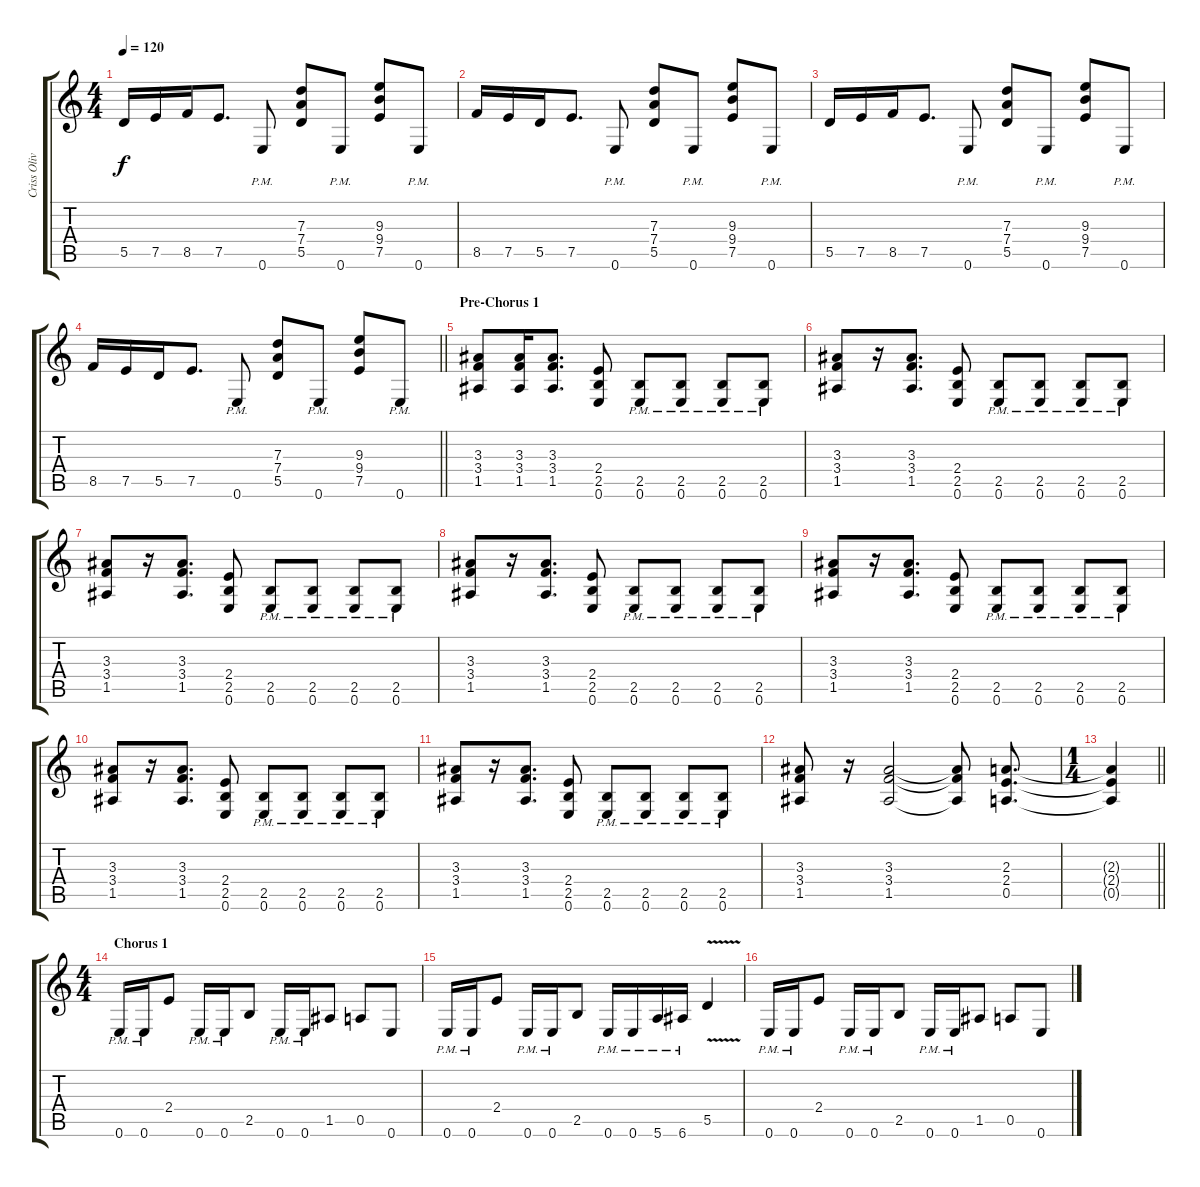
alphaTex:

\track ("Criss Oliva (Rhythm Gtr)" "Criss Oliv") {instrument distortionguitar}
\staff {score tabs}
\tuning (E4 B3 G3 D3 A2 E2) {hide}
\ts (4 4)
\tempo 120
\clef g2
\ks c
5.5.16{dy f} 7.5.16 8.5.16 7.5.8{d} 0.6{pm}.8 (7.3 7.4 5.5).8 0.6{pm}.8 (9.3 9.4 7.5).8 0.6{pm}.8 |
8.5.16 7.5.16 5.5.16 7.5.8{d} 0.6{pm}.8 (7.3 7.4 5.5).8 0.6{pm}.8 (9.3 9.4 7.5).8 0.6{pm}.8 |
5.5.16 7.5.16 8.5.16 7.5.8{d} 0.6{pm}.8 (7.3 7.4 5.5).8 0.6{pm}.8 (9.3 9.4 7.5).8 0.6{pm}.8 |
\barLineRight lightlight
8.5.16 7.5.16 5.5.16 7.5.8{d} 0.6{pm}.8 (7.3 7.4 5.5).8 0.6{pm}.8 (9.3 9.4 7.5).8 0.6{pm}.8 |
\section ("" "Pre-Chorus 1")
(3.3 3.4 1.5).8 (3.3 3.4 1.5).16 (3.3 3.4 1.5).8{d} (2.4 2.5 0.6).8 (2.5{pm} 0.6{pm}).8 (2.5{pm} 0.6{pm}).8 (2.5{pm} 0.6{pm}).8 (2.5{pm} 0.6{pm}).8 |
(3.3 3.4 1.5).8 r.16 (3.3 3.4 1.5).8{d} (2.4 2.5 0.6).8 (2.5{pm} 0.6{pm}).8 (2.5{pm} 0.6{pm}).8 (2.5{pm} 0.6{pm}).8 (2.5{pm} 0.6{pm}).8 |
(3.3 3.4 1.5).8 r.16 (3.3 3.4 1.5).8{d} (2.4 2.5 0.6).8 (2.5{pm} 0.6{pm}).8 (2.5{pm} 0.6{pm}).8 (2.5{pm} 0.6{pm}).8 (2.5{pm} 0.6{pm}).8 |
(3.3 3.4 1.5).8 r.16 (3.3 3.4 1.5).8{d} (2.4 2.5 0.6).8 (2.5{pm} 0.6{pm}).8 (2.5{pm} 0.6{pm}).8 (2.5{pm} 0.6{pm}).8 (2.5{pm} 0.6{pm}).8 |
(3.3 3.4 1.5).8 r.16 (3.3 3.4 1.5).8{d} (2.4 2.5 0.6).8 (2.5{pm} 0.6{pm}).8 (2.5{pm} 0.6{pm}).8 (2.5{pm} 0.6{pm}).8 (2.5{pm} 0.6{pm}).8 |
(3.3 3.4 1.5).8 r.16 (3.3 3.4 1.5).8{d} (2.4 2.5 0.6).8 (2.5{pm} 0.6{pm}).8 (2.5{pm} 0.6{pm}).8 (2.5{pm} 0.6{pm}).8 (2.5{pm} 0.6{pm}).8 |
(3.3 3.4 1.5).8 r.16 (3.3 3.4 1.5).8{d} (2.4 2.5 0.6).8 (2.5{pm} 0.6{pm}).8 (2.5{pm} 0.6{pm}).8 (2.5{pm} 0.6{pm}).8 (2.5{pm} 0.6{pm}).8 |
(3.3 3.4 1.5).8 r.16 (3.3 3.4 1.5).2 (3.3{t} 3.4{t} 1.5{t}).8 (2.3 2.4 0.5).8{d} |
\ts (1 4)
\barLineRight lightlight
(2.3{t} 2.4{t} 0.5{t}).4 |
\ts (4 4)
\section ("" "Chorus 1")
0.6{pm}.16 0.6{pm}.16 2.4.8 0.6{pm}.16 0.6{pm}.16 2.5.8 0.6{pm}.16 0.6{pm}.16 1.5.8 0.5.8 0.6.8 |
0.6{pm}.16 0.6{pm}.16 2.4.8 0.6{pm}.16 0.6{pm}.16 2.5.8 0.6{pm}.16 0.6{pm}.16 5.6{pm}.16 6.6{pm}.16 5.5{v}.4 |
0.6{pm}.16 0.6{pm}.16 2.4.8 0.6{pm}.16 0.6{pm}.16 2.5.8 0.6{pm}.16 0.6{pm}.16 1.5.8 0.5.8 0.6.8
